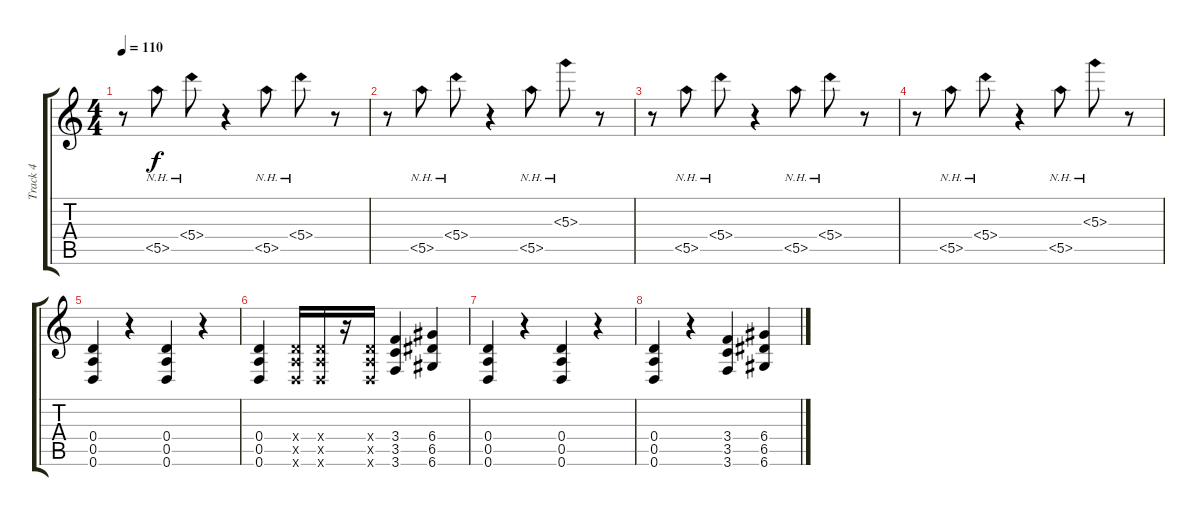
\track ("Track 4" "Track 4") {instrument electricguitarclean}
\staff {score tabs}
\tuning (E4 B3 G3 D3 A2 D2) {hide}
\ts (4 4)
\tempo 110
\clef g2
\ks c
r.8{dy f instrument electricguitarclean} 5.5{nh}.8 5.4{nh}.8 r.4 5.5{nh}.8 5.4{nh}.8 r.8 |
r.8 5.5{nh}.8 5.4{nh}.8 r.4 5.5{nh}.8 5.3{nh}.8 r.8 |
r.8{instrument electricguitarclean} 5.5{nh}.8 5.4{nh}.8 r.4 5.5{nh}.8 5.4{nh}.8 r.8 |
r.8 5.5{nh}.8 5.4{nh}.8 r.4 5.5{nh}.8 5.3{nh}.8 r.8 |
(0.4 0.5 0.6).4{instrument overdrivenguitar} r.4 (0.4 0.5 0.6).4 r.4 |
(0.4 0.5 0.6).4 (0.4{x} 0.5{x} 0.6{x}).16 (0.4{x} 0.5{x} 0.6{x}).16 r.16 (0.4{x} 0.5{x} 0.6{x}).16 (3.4 3.5 3.6).4 (6.4 6.5 6.6).4 |
(0.4 0.5 0.6).4 r.4 (0.4 0.5 0.6).4 r.4 |
(0.4 0.5 0.6).4 r.4 (3.4 3.5 3.6).4 (6.4 6.5 6.6).4
